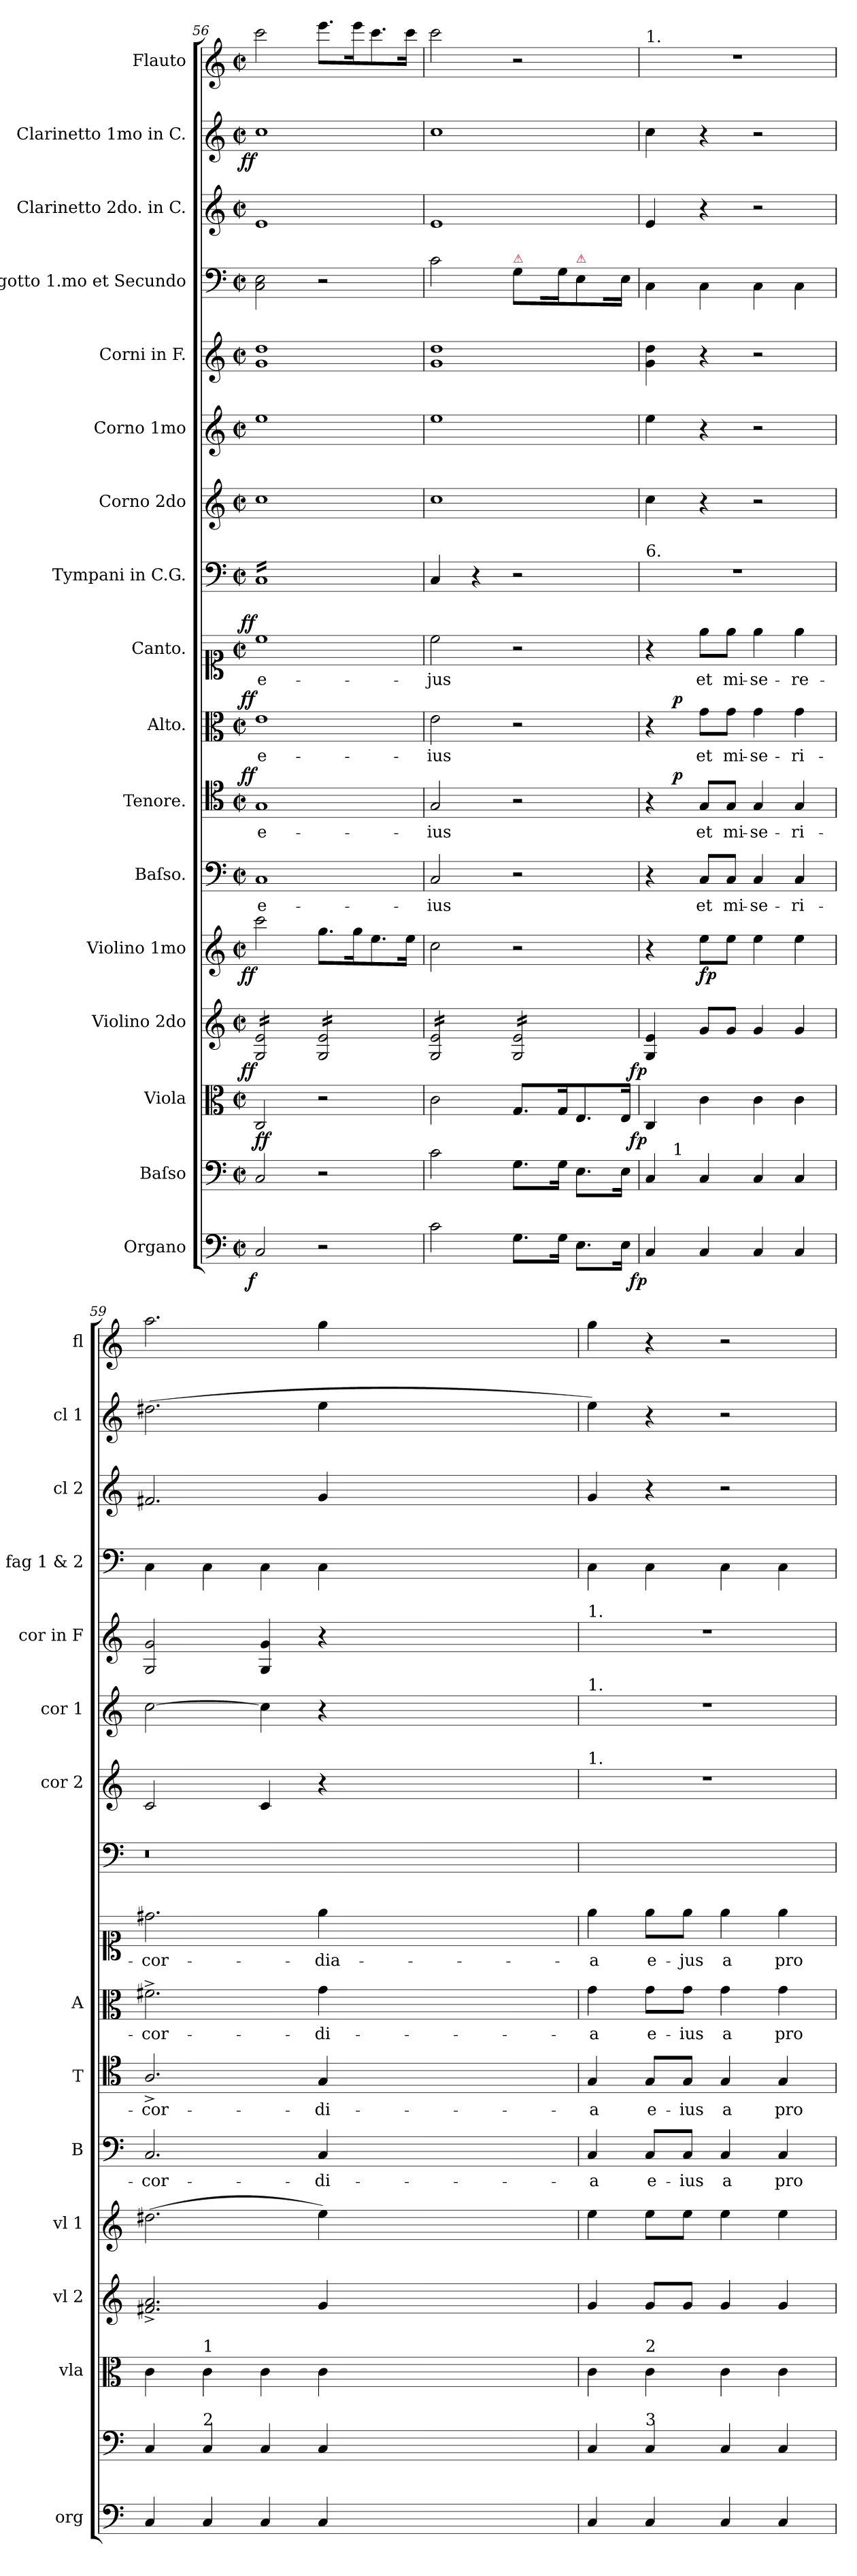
**kern	**dynam	**kern	**dynam	**kern	**dynam	**kern	**dynam	**kern	**dynam	**kern	**text	**kern	**text	**dynam	**kern	**text	**dynam	**kern	**text	**dynam	**kern	**kern	**kern	**kern	**kern	**kern	**kern	**dynam	**kern
*part17	*part17	*part16	*part16	*part15	*part15	*part14	*part14	*part13	*part13	*part12	*part12	*part11	*part11	*part11	*part10	*part10	*part10	*part9	*part9	*part9	*part8	*part7	*part6	*part5	*part4	*part3	*part2	*part2	*part1
*staff17	*staff17	*staff16	*staff16	*staff15	*staff15	*staff14	*staff14	*staff13	*staff13	*staff12	*staff12	*staff11	*staff11	*staff11	*staff10	*staff10	*staff10	*staff9	*staff9	*staff9	*staff8	*staff7	*staff6	*staff5	*staff4	*staff3	*staff2	*staff2	*staff1
*I"Organo	*	*I"Baſso	*	*I"Viola	*	*I"Violino 2do	*	*I"Violino 1mo	*	*I"Baſso.	*	*I"Tenore.	*	*	*I"Alto.	*	*	*I"Canto.	*	*	*I"Tympani in C.G.	*I"Corno 2do	*I"Corno 1mo	*I"Corni in F.	*I"Fagotto 1.mo et Secundo	*I"Clarinetto 2do. in C.	*I"Clarinetto 1mo in C.	*	*I"Flauto
*I'org	*	*	*	*I'vla	*	*I'vl 2	*	*I'vl 1	*	*I'B	*	*I'T	*	*	*I'A	*	*	*	*	*	*	*I'cor 2	*I'cor 1	*I'cor in F	*I'fag 1 & 2	*I'cl 2	*I'cl 1	*	*I'fl
*clefF4	*	*clefF4	*	*clefC3	*	*clefG2	*	*clefG2	*	*clefF4	*	*clefC4	*	*	*clefC3	*	*	*clefC1	*	*	*clefF4	*clefG2	*clefG2	*clefG2	*clefF4	*clefG2	*clefG2	*	*clefG2
*	*	*	*	*	*	*	*	*	*	*	*	*	*	*	*	*	*	*	*	*	*	*	*	*ITrd4c7	*	*	*	*	*
*k[]	*	*k[]	*	*k[]	*	*k[]	*	*k[]	*	*k[]	*	*k[]	*	*	*k[]	*	*	*k[]	*	*	*k[]	*k[]	*k[]	*k[b-]	*k[]	*k[]	*k[]	*	*k[]
*C:	*	*C:	*	*C:	*	*C:	*	*C:	*	*C:	*	*C:	*	*	*C:	*	*	*C:	*	*	*C:	*C:	*C:	*	*C:	*C:	*C:	*	*C:
*M2/2	*	*M2/2	*	*M2/2	*	*M2/2	*	*M2/2	*	*M2/2	*	*M2/2	*	*	*M2/2	*	*	*M2/2	*	*	*M2/2	*M2/2	*M2/2	*M2/2	*M2/2	*M2/2	*M2/2	*	*M2/2
*met(c|)	*	*met(c|)	*	*met(c|)	*	*met(c|)	*	*met(c|)	*	*met(c|)	*	*met(c|)	*	*	*met(c|)	*	*	*met(c|)	*	*	*met(c|)	*met(c|)	*met(c|)	*met(c|)	*met(c|)	*met(c|)	*met(c|)	*	*met(c|)
=56	=56	=56	=56	=56	=56	=56	=56	=56	=56	=56	=56	=56	=56	=56	=56	=56	=56	=56	=56	=56	=56	=56	=56	=56	=56	=56	=56	=56	=56
!	!LO:DY:rj	!	!	!	!	!	!LO:DY:rj	!	!LO:DY:rj	!	!	!	!	!LO:DY:a:rj	!	!	!LO:DY:a:rj	!	!	!LO:DY:a:rj	!	!	!	!	!	!	!	!LO:DY:rj	!
*	*	*	*	*	*	*tremolo	*	*	*	*	*	*	*	*	*	*	*	*	*	*	*	*	*	*	*	*	*	*	*
*	*	*	*	*	*	*	*	*	*	*	*	*	*	*	*	*	*	*	*	*	*tremolo	*	*	*	*	*	*	*	*
2C/	f	2C/	.	2C/	ff	16G/ 16e/LL	ff	2ccc\	ff	1C/	e-	1G/	e-	ff	1e\	e-	ff	1cc\	e-	ff	16C/LL	1cc\	1ee\	1c/ 1g/	2C\ 2E\	1e/	1cc\	ff	2ccc\
.	.	.	.	.	.	16G/ 16e/	.	.	.	.	.	.	.	.	.	.	.	.	.	.	16C/	.	.	.	.	.	.	.	.
.	.	.	.	.	.	16G/ 16e/	.	.	.	.	.	.	.	.	.	.	.	.	.	.	16C/	.	.	.	.	.	.	.	.
.	.	.	.	.	.	16G/ 16e/	.	.	.	.	.	.	.	.	.	.	.	.	.	.	16C/	.	.	.	.	.	.	.	.
.	.	.	.	.	.	16G/ 16e/	.	.	.	.	.	.	.	.	.	.	.	.	.	.	16C/	.	.	.	.	.	.	.	.
.	.	.	.	.	.	16G/ 16e/	.	.	.	.	.	.	.	.	.	.	.	.	.	.	16C/	.	.	.	.	.	.	.	.
.	.	.	.	.	.	16G/ 16e/	.	.	.	.	.	.	.	.	.	.	.	.	.	.	16C/	.	.	.	.	.	.	.	.
.	.	.	.	.	.	16G/ 16e/JJ	.	.	.	.	.	.	.	.	.	.	.	.	.	.	16C/	.	.	.	.	.	.	.	.
2r	.	2r	.	2r	.	16G/ 16e/LL	.	8.gg\L	.	.	.	.	.	.	.	.	.	.	.	.	16C/	.	.	.	2r	.	.	.	8.eee\L
.	.	.	.	.	.	16G/ 16e/	.	.	.	.	.	.	.	.	.	.	.	.	.	.	16C/	.	.	.	.	.	.	.	.
.	.	.	.	.	.	16G/ 16e/	.	.	.	.	.	.	.	.	.	.	.	.	.	.	16C/	.	.	.	.	.	.	.	.
.	.	.	.	.	.	16G/ 16e/	.	16gg\K	.	.	.	.	.	.	.	.	.	.	.	.	16C/	.	.	.	.	.	.	.	16eee\K
.	.	.	.	.	.	16G/ 16e/	.	8.ee\	.	.	.	.	.	.	.	.	.	.	.	.	16C/	.	.	.	.	.	.	.	8.ccc\
.	.	.	.	.	.	16G/ 16e/	.	.	.	.	.	.	.	.	.	.	.	.	.	.	16C/	.	.	.	.	.	.	.	.
.	.	.	.	.	.	16G/ 16e/	.	.	.	.	.	.	.	.	.	.	.	.	.	.	16C/	.	.	.	.	.	.	.	.
.	.	.	.	.	.	16G/ 16e/JJ	.	16ee\Jk	.	.	.	.	.	.	.	.	.	.	.	.	16C/JJ	.	.	.	.	.	.	.	16ccc\Jk
*	*	*	*	*	*	*	*	*	*	*	*	*	*	*	*	*	*	*	*	*	*Xtremolo	*	*	*	*	*	*	*	*
=57	=57	=57	=57	=57	=57	=57	=57	=57	=57	=57	=57	=57	=57	=57	=57	=57	=57	=57	=57	=57	=57	=57	=57	=57	=57	=57	=57	=57	=57
2c\	.	2c\	.	2c\	.	16G/ 16e/LL	.	2cc\	.	2C/	-ius	2G/	-ius	.	2e\	-ius	.	2cc\	-jus	.	4C/	1cc\	1ee\	1c/ 1g/	2c\	1e/	1cc\	.	2ccc\
.	.	.	.	.	.	16G/ 16e/	.	.	.	.	.	.	.	.	.	.	.	.	.	.	.	.	.	.	.	.	.	.	.
.	.	.	.	.	.	16G/ 16e/	.	.	.	.	.	.	.	.	.	.	.	.	.	.	.	.	.	.	.	.	.	.	.
.	.	.	.	.	.	16G/ 16e/	.	.	.	.	.	.	.	.	.	.	.	.	.	.	.	.	.	.	.	.	.	.	.
.	.	.	.	.	.	16G/ 16e/	.	.	.	.	.	.	.	.	.	.	.	.	.	.	4r	.	.	.	.	.	.	.	.
.	.	.	.	.	.	16G/ 16e/	.	.	.	.	.	.	.	.	.	.	.	.	.	.	.	.	.	.	.	.	.	.	.
.	.	.	.	.	.	16G/ 16e/	.	.	.	.	.	.	.	.	.	.	.	.	.	.	.	.	.	.	.	.	.	.	.
.	.	.	.	.	.	16G/ 16e/JJ	.	.	.	.	.	.	.	.	.	.	.	.	.	.	.	.	.	.	.	.	.	.	.
!	!	!	!	!	!	!	!	!	!	!	!	!	!	!	!	!	!	!	!	!	!	!	!	!	!LO:TX:a:color=crimson:t=⚠	!	!	!	!
8.G\L	.	8.G\L	.	8.G/L	.	16G/ 16e/LL	.	2r	.	2r	.	2r	.	.	2r	.	.	2r	.	.	2r	.	.	.	8G\L	.	.	.	2r
.	.	.	.	.	.	16G/ 16e/	.	.	.	.	.	.	.	.	.	.	.	.	.	.	.	.	.	.	.	.	.	.	.
.	.	.	.	.	.	16G/ 16e/	.	.	.	.	.	.	.	.	.	.	.	.	.	.	.	.	.	.	16ryy	.	.	.	.
16G\Jk	.	16G\Jk	.	16G/K	.	16G/ 16e/	.	.	.	.	.	.	.	.	.	.	.	.	.	.	.	.	.	.	16G\K	.	.	.	.
!	!	!	!	!	!	!	!	!	!	!	!	!	!	!	!	!	!	!	!	!	!	!	!	!	!LO:TX:a:color=crimson:t=⚠	!	!	!	!
8.E\L	.	8.E\L	.	8.E/	.	16G/ 16e/	.	.	.	.	.	.	.	.	.	.	.	.	.	.	.	.	.	.	8E\	.	.	.	.
.	.	.	.	.	.	16G/ 16e/	.	.	.	.	.	.	.	.	.	.	.	.	.	.	.	.	.	.	.	.	.	.	.
.	.	.	.	.	.	16G/ 16e/	.	.	.	.	.	.	.	.	.	.	.	.	.	.	.	.	.	.	16ryy	.	.	.	.
16E\Jk	.	16E\Jk	.	16E/Jk	.	16G/ 16e/JJ	.	.	.	.	.	.	.	.	.	.	.	.	.	.	.	.	.	.	16E\Jk	.	.	.	.
*	*	*	*	*	*	*Xtremolo	*	*	*	*	*	*	*	*	*	*	*	*	*	*	*	*	*	*	*	*	*	*	*
=58	=58	=58	=58	=58	=58	=58	=58	=58	=58	=58	=58	=58	=58	=58	=58	=58	=58	=58	=58	=58	=58	=58	=58	=58	=58	=58	=58	=58	=58
!	!	!	!	!	!	!	!	!	!	!	!	!	!	!	!	!	!	!	!	!	!	!	!	!	!	!	!	!	!LO:TX:a:t=1.
!	!	!	!	!	!	!	!	!	!	!	!	!	!	!	!	!	!	!	!	!	!LO:TX:a:t=6.	!	!	!	!	!	!	!	!
!	!LO:DY:rj	!	!	!	!LO:DY:rj	!	!LO:DY:rj	!	!	!	!	!	!	!	!	!	!	!	!	!	!	!	!	!	!	!	!	!	!
*	*	*^	*	*	*	*	*	*	*	*	*	*^	*	*	*^	*	*	*	*	*	*	*	*	*	*	*	*	*	*
4C/	fp	4C/	8ryy	fo	4C/	fp	4G/ 4e/	fp	4r	.	4r	.	4r	8ryy	.	.	4r	8ryy	.	.	4r	.	.	1r	4cc\	4ee\	4c\ 4g\	4C\	4e/	4cc\	.	1r
!	!	!	!LO:TX:a:t=1	!	!	!	!	!	!	!	!	!	!	!	!	!	!	!	!	!	!	!	!	!	!	!	!	!	!	!	!	!
!	!	!	!	!	!	!	!	!	!	!	!	!	!	!	!	!LO:DY:a	!	!	!	!LO:DY:a	!	!	!	!	!	!	!	!	!	!	!	!
.	.	.	2..ryy	.	.	.	.	.	.	.	.	.	.	2..ryy	.	p	.	2..ryy	.	p	.	.	.	.	.	.	.	.	.	.	.	.
4C/	.	4C/	.	.	4c\	.	8g/L	.	8ee\L	fp	8C/L	et	8G/L	.	et	.	8g\L	.	et	.	8ee\L	et	.	.	4r	4r	4r	4C\	4r	4r	.	.
.	.	.	.	.	.	.	8g/J	.	8ee\J	.	8C/J	mi-	8G/J	.	mi-	.	8g\J	.	mi-	.	8ee\J	mi-	.	.	.	.	.	.	.	.	.	.
4C/	.	4C/	.	.	4c\	.	4g/	.	4ee\	.	4C/	-se-	4G/	.	-se-	.	4g\	.	-se-	.	4ee\	-se-	.	.	2r	2r	2r	4C\	2r	2r	.	.
4C/	.	4C/	.	.	4c\	.	4g/	.	4ee\	.	4C/	-ri-	4G/	.	-ri-	.	4g\	.	-ri-	.	4ee\	-re-	.	.	.	.	.	4C\	.	.	.	.
*	*	*	*	*	*	*	*	*	*	*	*	*	*v	*v	*	*	*	*	*	*	*	*	*	*	*	*	*	*	*	*	*	*
*	*	*v	*v	*	*	*	*	*	*	*	*	*	*	*	*	*v	*v	*	*	*	*	*	*	*	*	*	*	*	*	*	*
=59	=59	=59	=59	=59	=59	=59	=59	=59	=59	=59	=59	=59	=59	=59	=59	=59	=59	=59	=59	=59	=59	=59	=59	=59	=59	=59	=59	=59	=59
4C/	.	4C/	.	4c\	.	2.f#X^/ 2.a^/	.	(2.dd#X\	.	2.C/	-cor-	2.A^>/	-cor-	.	2.f#X^\	-cor-	.	2.dd#X\	-cor-	.	0.r	2c/	[2cc\	2C/ 2c/	4C\	2.f#X/	(2.dd#X\	.	2.aa\
!	!	!	!	!LO:TX:a:t=1	!	!	!	!	!	!	!	!	!	!	!	!	!	!	!	!	!	!	!	!	!	!	!	!	!
!	!	!LO:TX:a:t=2	!	!	!	!	!	!	!	!	!	!	!	!	!	!	!	!	!	!	!	!	!	!	!	!	!	!	!
4C/	.	4C/	.	4c\	.	.	.	.	.	.	.	.	.	.	.	.	.	.	.	.	.	.	.	.	4C\	.	.	.	.
4C/	.	4C/	.	4c\	.	.	.	.	.	.	.	.	.	.	.	.	.	.	.	.	.	4c/	4cc\]	4C/ 4c/	4C\	.	.	.	.
4C/	.	4C/	.	4c\	.	4g/	.	4ee\)	.	4C/	-di-	4G/	-di-	.	4g\	-di-	.	4ee\	-dia-	.	.	4r	4r	4r	4C\	4g/	4ee\	.	4gg\
0ryy	.	0ryy	.	0ryy	.	0ryy	.	0ryy	.	0ryy	.	0ryy	.	.	0ryy	.	.	0ryy	.	.	.	0ryy	0ryy	0ryy	0ryy	0ryy	0ryy	.	0ryy
=60	=60	=60	=60	=60	=60	=60	=60	=60	=60	=60	=60	=60	=60	=60	=60	=60	=60	=60	=60	=60	=60	=60	=60	=60	=60	=60	=60	=60	=60
!	!	!	!	!	!	!	!	!	!	!	!	!	!	!	!	!	!	!	!	!	!	!	!	!LO:TX:a:t=1.	!	!	!	!	!
!	!	!	!	!	!	!	!	!	!	!	!	!	!	!	!	!	!	!	!	!	!	!	!LO:TX:a:t=1.	!	!	!	!	!	!
!	!	!	!	!	!	!	!	!	!	!	!	!	!	!	!	!	!	!	!	!	!	!LO:TX:a:t=1.	!	!	!	!	!	!	!
4C/	.	4C/	.	4c\	.	4g/	.	4ee\	.	4C/	-a	4G/	-a	.	4g\	-a	.	4ee\	-a	.	1ryy	1r	1r	1r	4C\	4g/	4ee\)	.	4gg\
!	!	!	!	!LO:TX:a:t=2	!	!	!	!	!	!	!	!	!	!	!	!	!	!	!	!	!	!	!	!	!	!	!	!	!
!	!	!LO:TX:a:t=3	!	!	!	!	!	!	!	!	!	!	!	!	!	!	!	!	!	!	!	!	!	!	!	!	!	!	!
4C/	.	4C/	.	4c\	.	8g/L	.	8ee\L	.	8C/L	e-	8G/L	e-	.	8g\L	e-	.	8ee\L	e-	.	.	.	.	.	4C\	4r	4r	.	4r
.	.	.	.	.	.	8g/J	.	8ee\J	.	8C/J	-ius	8G/J	-ius	.	8g\J	-ius	.	8ee\J	-jus	.	.	.	.	.	.	.	.	.	.
4C/	.	4C/	.	4c\	.	4g/	.	4ee\	.	4C/	a	4G/	a	.	4g\	a	.	4ee\	a	.	.	.	.	.	4C\	2r	2r	.	2r
4C/	.	4C/	.	4c\	.	4g/	.	4ee\	.	4C/	pro-	4G/	pro-	.	4g\	pro-	.	4ee\	pro-	.	.	.	.	.	4C\	.	.	.	.
=	=	=	=	=	=	=	=	=	=	=	=	=	=	=	=	=	=	=	=	=	=	=	=	=	=	=	=	=	=
*-	*-	*-	*-	*-	*-	*-	*-	*-	*-	*-	*-	*-	*-	*-	*-	*-	*-	*-	*-	*-	*-	*-	*-	*-	*-	*-	*-	*-	*-
